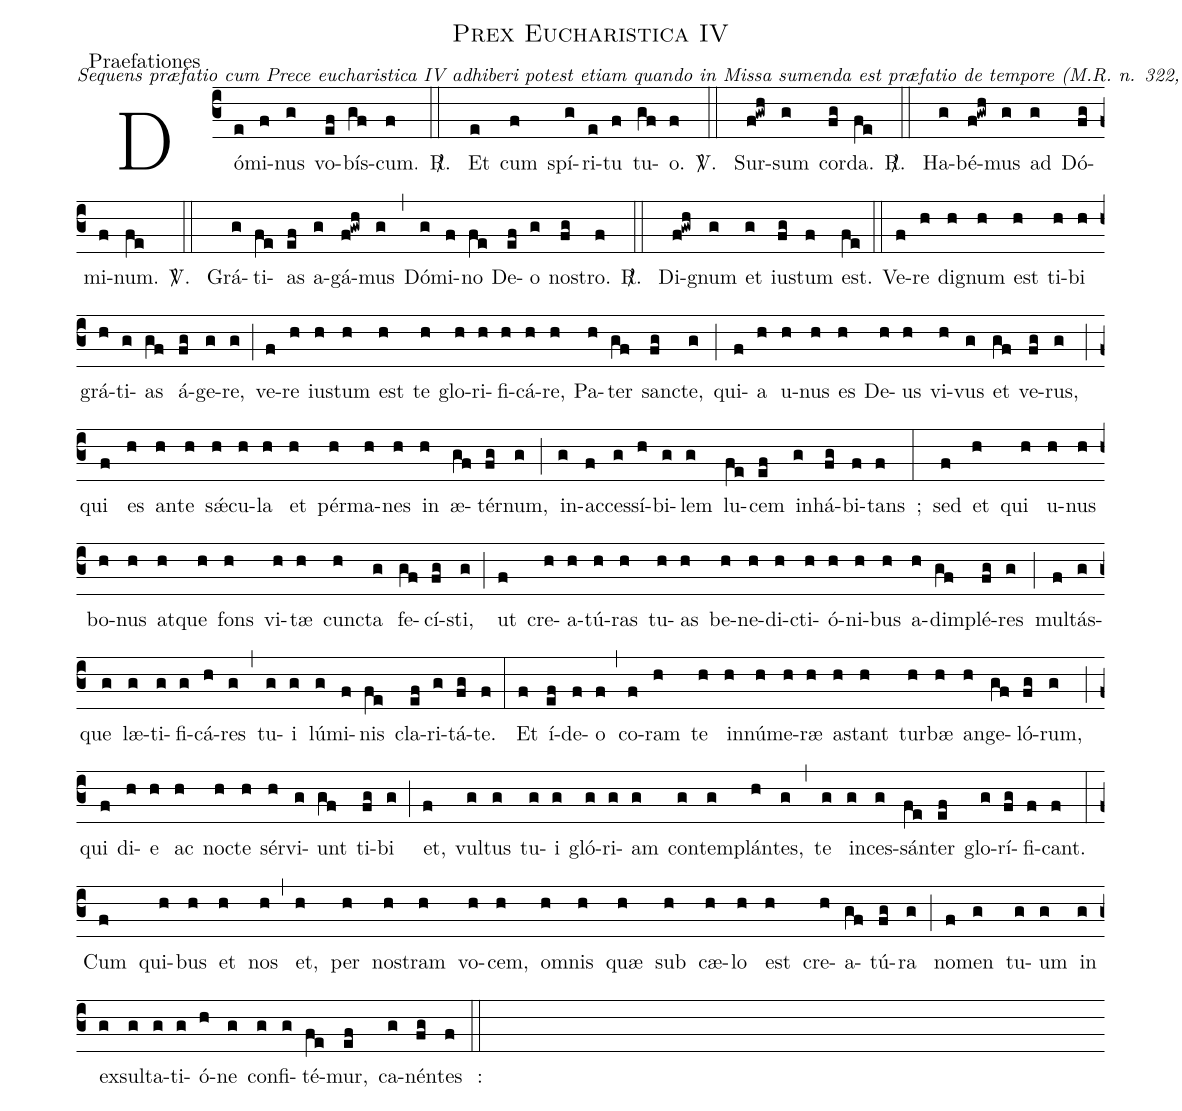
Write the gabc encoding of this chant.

name:Prex Eucharistica IV;
office-part:Praefationes;
commentary:Sequens præfatio cum Prece eucharistica IV adhiberi potest etiam quando in Missa sumenda est præfatio de tempore (M.R. n. 322, e).;
%%
(c3)Dó(e)mi(f)nus(g) vo(ef)bís(gf)cum.(f)
<sp>R/</sp>. (::) Et(e) cum(f) spí(g)ri(e)tu(f) tu(gf)o.(f)
<sp>V/</sp>. (::) Sur(f!gwh)sum(g) cor(fg)da.(fe)
<sp>R/</sp>. (::) Ha(g)bé(f!gwh)mus(g) ad(g) Dó(fg)mi(f)num.(fe)
<sp>V/</sp>. (::) Grá(g)ti(fe)as(ef) a(g)gá(f!gwh)mus(g) (,)
Dó(g)mi(f)no(fe) De(ef)o(g) no(fg)stro.(f)
<sp>R/</sp>. (::) Di(f!gwh)gnum(g) et(g) iu(fg)stum(f) est.(fe)
(::) Ve(f)re(h) di(h)gnum(h) est(h) ti(h)bi(h) grá(h)ti(g)as(gf) á(fg)ge(g)re,(g) (;)
ve(f)re(h) iu(h)stum(h) est(h) te(h) glo(h)ri(h)fi(h)cá(h)re,(h) Pa(h)ter(gf) san(fg)cte,(g) (;)
qui-(f)a(h) u(h)nus(h) es(h) De-(h)us(h) vi-(h)vus(g) et(gf) ve(fg)rus,(g) (;)
qui(f) es(h) an(h)te(h) s<sp>'ae</sp>(h)cu-(h)la(h) et(h) pér(h)ma(h)nes(h) in(h) <sp>ae</sp>-(gf)tér(fg)num,(g) (;)
in(g)ac(f)ces(g)sí(h)bi(g)lem(g) lu-(fe)cem(ef) in(g)há(fg)bi(f)tans(f) ;(:) sed(f) et(h) qui(h) u-(h)nus(h) bo(h)nus(h) at(h)que(h) fons(h) vi(h)t<sp>ae</sp>(h) cun(h)cta(g) fe(gf)cí(fg)sti,(g) (;)
ut(f) cre(h)a(h)tú(h)ras(h) tu-(h)as(h) be(h)ne(h)di(h)cti-(h)ó(h)ni(h)bus(h) a(h)dim(gf)plé-(fg)res(g) (;)
mul(f)tás(g)que(g) l<sp>ae</sp>(g)ti(g)fi(g)cá(h)res(g) (,) tu(g)i(g) lú(g)mi(f)nis(fe) cla(ef)ri(g)tá(fg)te.(f) (:)
Et(f) í(ef)de-(f)o(f) (,) co(f)ram(h) te(h) in(h)nú(h)me(h)r<sp>ae</sp>(h) a(h)stant(h) tur(h)b<sp>ae</sp>(h) an(h)ge-(gf)ló-(fg)rum,(g) (;)
qui(f) di(h)e(h) ac(h) no(h)cte(h) sér(h)vi(g)unt(gf) ti(fg)bi(g) (;)
et,(f) vul(g)tus(g) tu(g)i(g) gló(g)ri-(g)am(g) con(g)tem(g)plán(h)tes,(g) (,) te(g) in(g)ces-(g)sán(fe)ter(ef) glo(g)rí(fg)fi(f)cant.(f) (:)
Cum(f) qui(h)bus(h) et(h) nos(h) (,) et,(h) per(h) no(h)stram(h) vo(h)cem,(h) om(h)nis(h) qu<sp>ae</sp>(h) sub(h) c<sp>ae</sp>-(h)lo(h) est(h) cre(h)a(gf)tú(fg)ra(g) (;)
no(f)men(g) tu(g)um(g) in(g) ex(g)sul(g)ta(g)ti(g)ó(h)ne(g) con(g)fi(g)té-(fe)mur,(ef) ca(g)nén(fg)tes(f) :(::)
